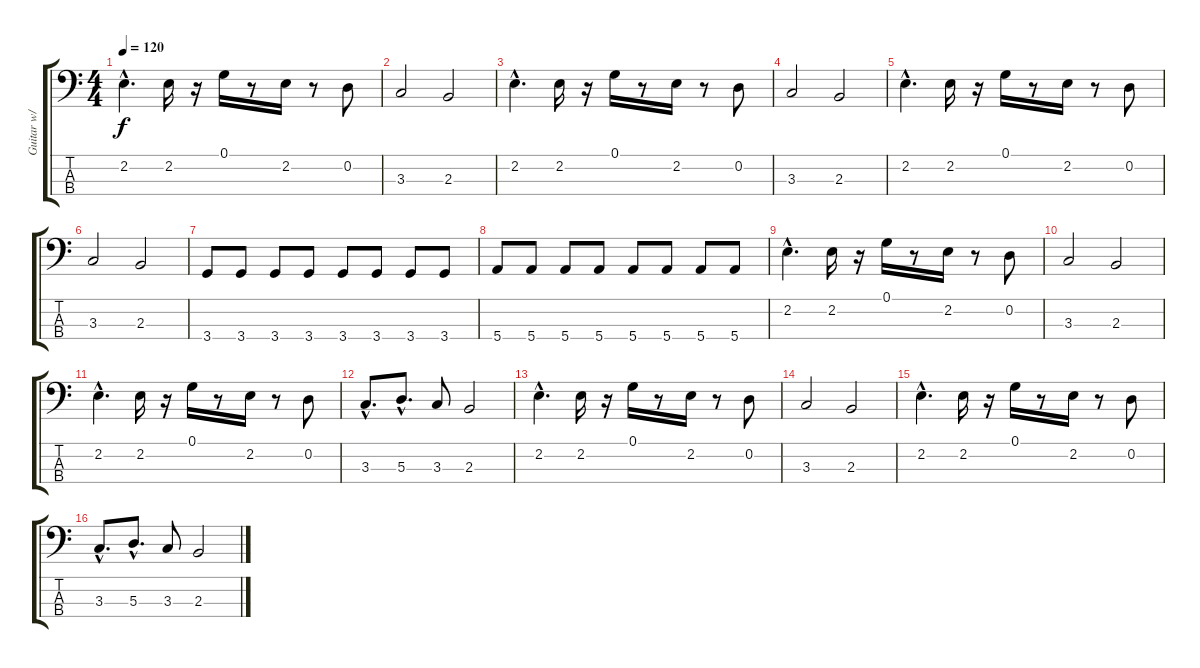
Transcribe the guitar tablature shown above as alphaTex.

\track ("Guitar w/ Octave Bass" "Guitar w/ ") {instrument electricbasspick}
\staff {score tabs}
\tuning (G2 D2 A1 E1) {hide}
\ts (4 4)
\tempo 120
\clef f4
\ks c
2.2{hac}.4{d dy f} 2.2.16 r.16 0.1.16 r.8 2.2.16 r.8 0.2.8 |
3.3.2 2.3.2 |
2.2{hac}.4{d} 2.2.16 r.16 0.1.16 r.8 2.2.16 r.8 0.2.8 |
3.3.2 2.3.2 |
2.2{hac}.4{d} 2.2.16 r.16 0.1.16 r.8 2.2.16 r.8 0.2.8 |
3.3.2 2.3.2 |
3.4.8 3.4.8 3.4.8 3.4.8 3.4.8 3.4.8 3.4.8 3.4.8 |
5.4.8 5.4.8 5.4.8 5.4.8 5.4.8 5.4.8 5.4.8 5.4.8 |
2.2{hac}.4{d} 2.2.16 r.16 0.1.16 r.8 2.2.16 r.8 0.2.8 |
3.3.2 2.3.2 |
2.2{hac}.4{d} 2.2.16 r.16 0.1.16 r.8 2.2.16 r.8 0.2.8 |
3.3{hac}.8{d} 5.3{hac}.8{d} 3.3.8 2.3.2 |
2.2{hac}.4{d} 2.2.16 r.16 0.1.16 r.8 2.2.16 r.8 0.2.8 |
3.3.2 2.3.2 |
2.2{hac}.4{d} 2.2.16 r.16 0.1.16 r.8 2.2.16 r.8 0.2.8 |
3.3{hac}.8{d} 5.3{hac}.8{d} 3.3.8 2.3.2
